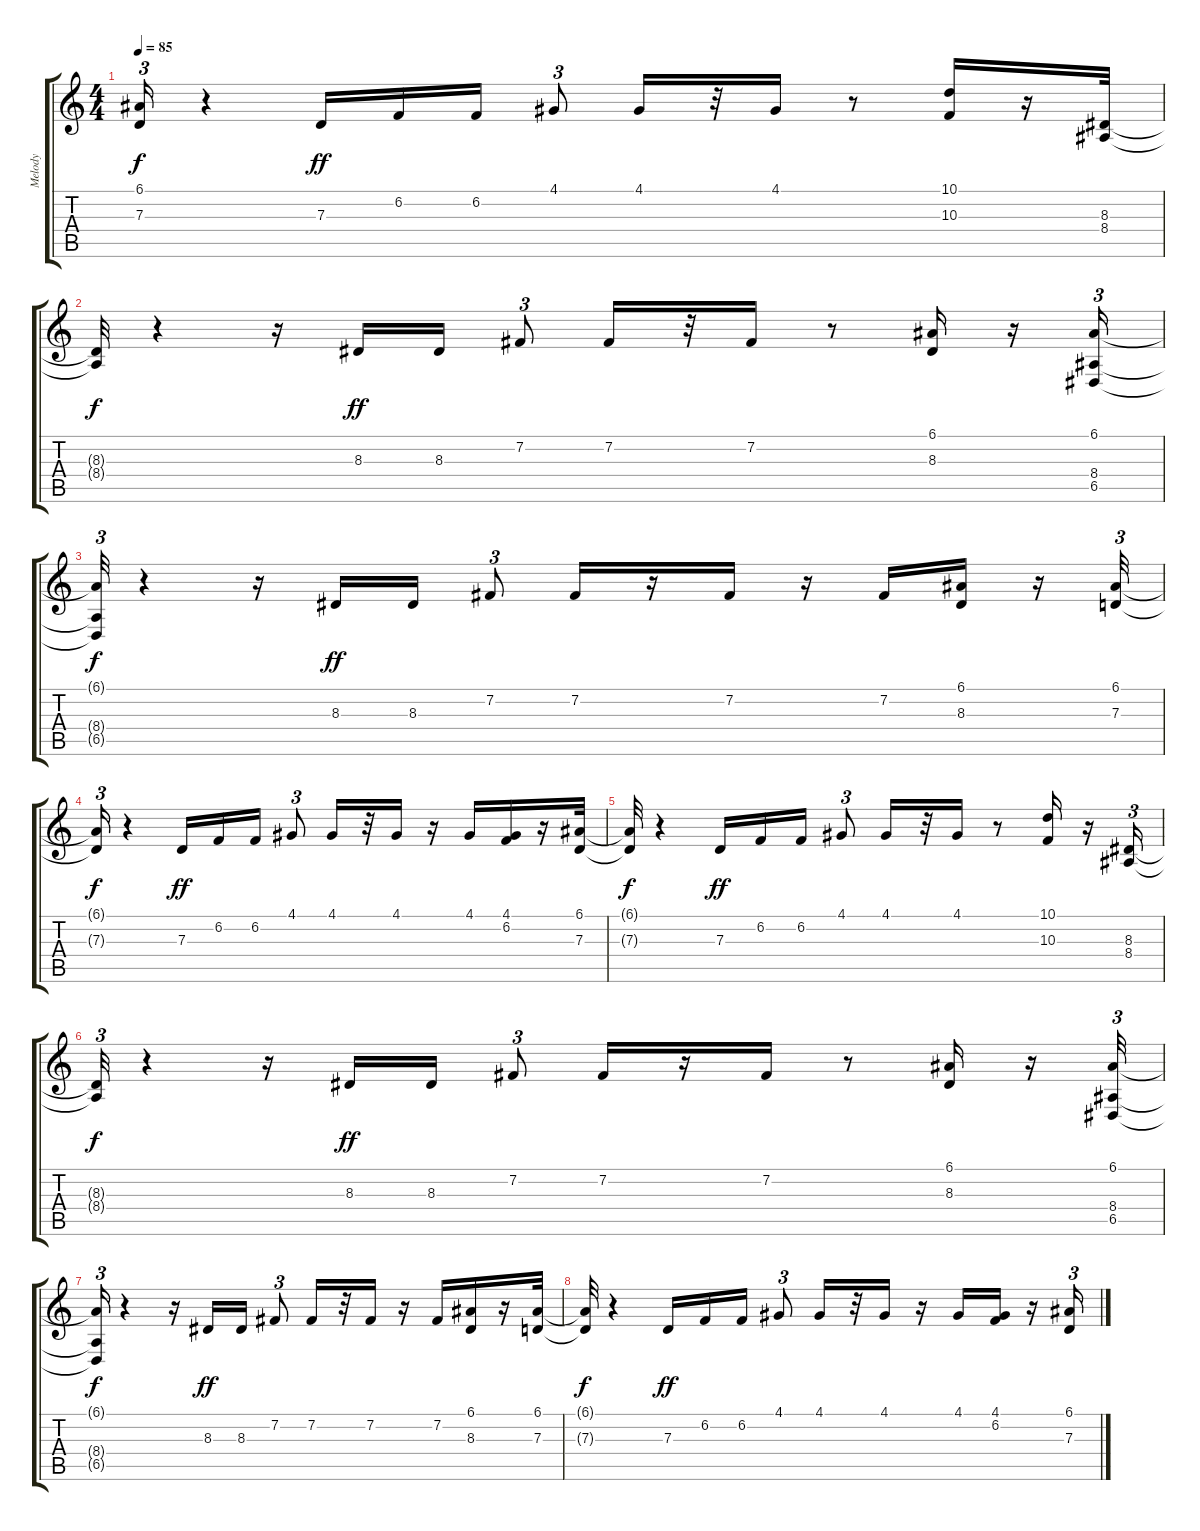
\track ("Melody" "Melody") {instrument steeldrums}
\staff {score tabs}
\tuning (E4 B3 G3 D3 A2 E2) {hide}
\ts (4 4)
\tempo 85
\clef g2
\ks c
(6.1 7.3).16{tu (3 2) dy f} r.4 7.3.16{dy ff} 6.2.16 6.2.16 4.1.8{tu (3 2)} 4.1.16 r.32 4.1.16 r.8 (10.1 10.3).16 r.16 (8.3 8.4).32 |
(8.3{t} 8.4{t}).32{dy f} r.4 r.16 8.3.16{dy ff} 8.3.16 7.2.8{tu (3 2)} 7.2.16 r.32 7.2.16 r.8 (6.1 8.3).16 r.16 (6.1 8.4 6.5).16{tu (3 2)} |
(6.1{t} 8.4{t} 6.5{t}).32{tu (3 2) dy f} r.4 r.16 8.3.16{dy ff} 8.3.16 7.2.8{tu (3 2)} 7.2.16 r.16 7.2.16 r.16 7.2.16 (6.1 8.3).16 r.16 (6.1 7.3).32{tu (3 2)} |
(6.1{t} 7.3{t}).16{tu (3 2) dy f} r.4 7.3.16{dy ff} 6.2.16 6.2.16 4.1.8{tu (3 2)} 4.1.16 r.32 4.1.16 r.16 4.1.16 (4.1 6.2).16 r.16 (6.1 7.3).32 |
(6.1{t} 7.3{t}).32{dy f} r.4 7.3.16{dy ff} 6.2.16 6.2.16 4.1.8{tu (3 2)} 4.1.16 r.32 4.1.16 r.8 (10.1 10.3).16 r.16 (8.3 8.4).16{tu (3 2)} |
(8.3{t} 8.4{t}).32{tu (3 2) dy f} r.4 r.16 8.3.16{dy ff} 8.3.16 7.2.8{tu (3 2)} 7.2.16 r.16 7.2.16 r.8 (6.1 8.3).16 r.16 (6.1 8.4 6.5).32{tu (3 2)} |
(6.1{t} 8.4{t} 6.5{t}).16{tu (3 2) dy f} r.4 r.16 8.3.16{dy ff} 8.3.16 7.2.8{tu (3 2)} 7.2.16 r.32 7.2.16 r.16 7.2.16 (6.1 8.3).16 r.16 (6.1 7.3).32 |
(6.1{t} 7.3{t}).32{dy f} r.4 7.3.16{dy ff} 6.2.16 6.2.16 4.1.8{tu (3 2)} 4.1.16 r.32 4.1.16 r.16 4.1.16 (4.1 6.2).16 r.16 (6.1 7.3).16{tu (3 2)}
